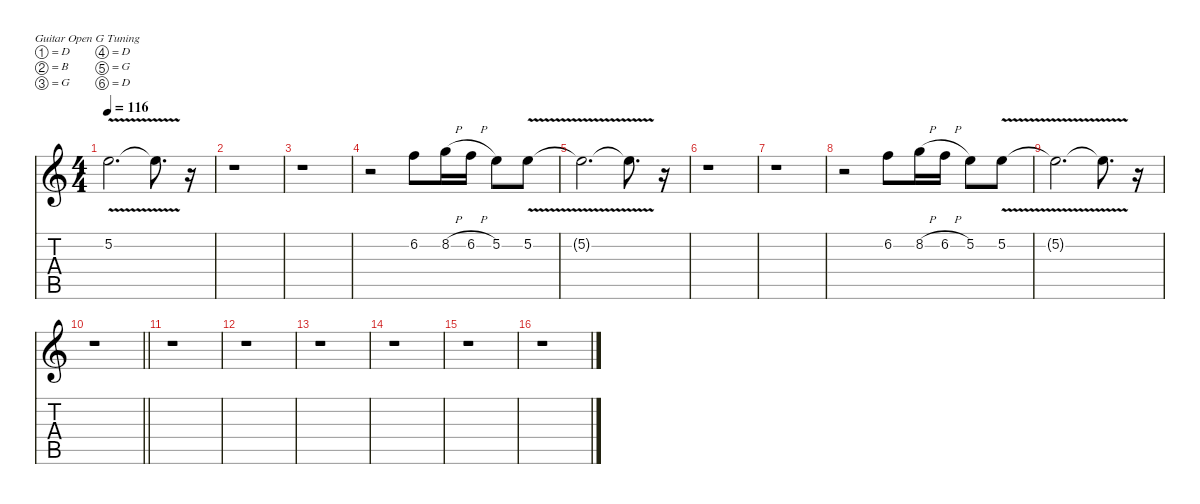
\defaultSystemsLayout 4
\hideDynamics
\bracketExtendMode nobrackets
\singleTrackTrackNamePolicy hidden
\multiTrackTrackNamePolicy hidden
\otherSystemsTrackNameOrientation horizontal
\track ("Guitar Overdubs" "dist.guit.") {instrument distortionguitar}
\staff {score tabs}
\tuning (D4 B3 G3 D3 G2 D2)
\ts (4 4)
\tempo 116
\clef g2
\ks c
5.2{v t}.2{d dy f beam Down} 5.2{v t}.8{d beam Down} r.16{beam Down} |
r.1{beam Down} |
r.1{beam Down} |
r.2{beam Down} 6.2.8{beam Down} 8.2{h}.16{beam Down} 6.2{h}.16{beam Down} 5.2.8{beam Down} 5.2{v}.8{beam Down} |
5.2{v t}.2{d beam Down} 5.2{v t}.8{d beam Down} r.16{beam Down} |
r.1{beam Down} |
r.1{beam Down} |
r.2{beam Down} 6.2.8{beam Down} 8.2{h}.16{beam Down} 6.2{h}.16{beam Down} 5.2.8{beam Down} 5.2{v}.8{beam Down} |
5.2{v t}.2{d beam Down} 5.2{v t}.8{d beam Down} r.16{beam Down} |
\barLineRight lightlight
r.1{beam Down} |
r.1{beam Down} |
r.1{beam Down} |
r.1{beam Down} |
r.1{beam Down} |
r.1{beam Down} |
r.1{beam Down}
